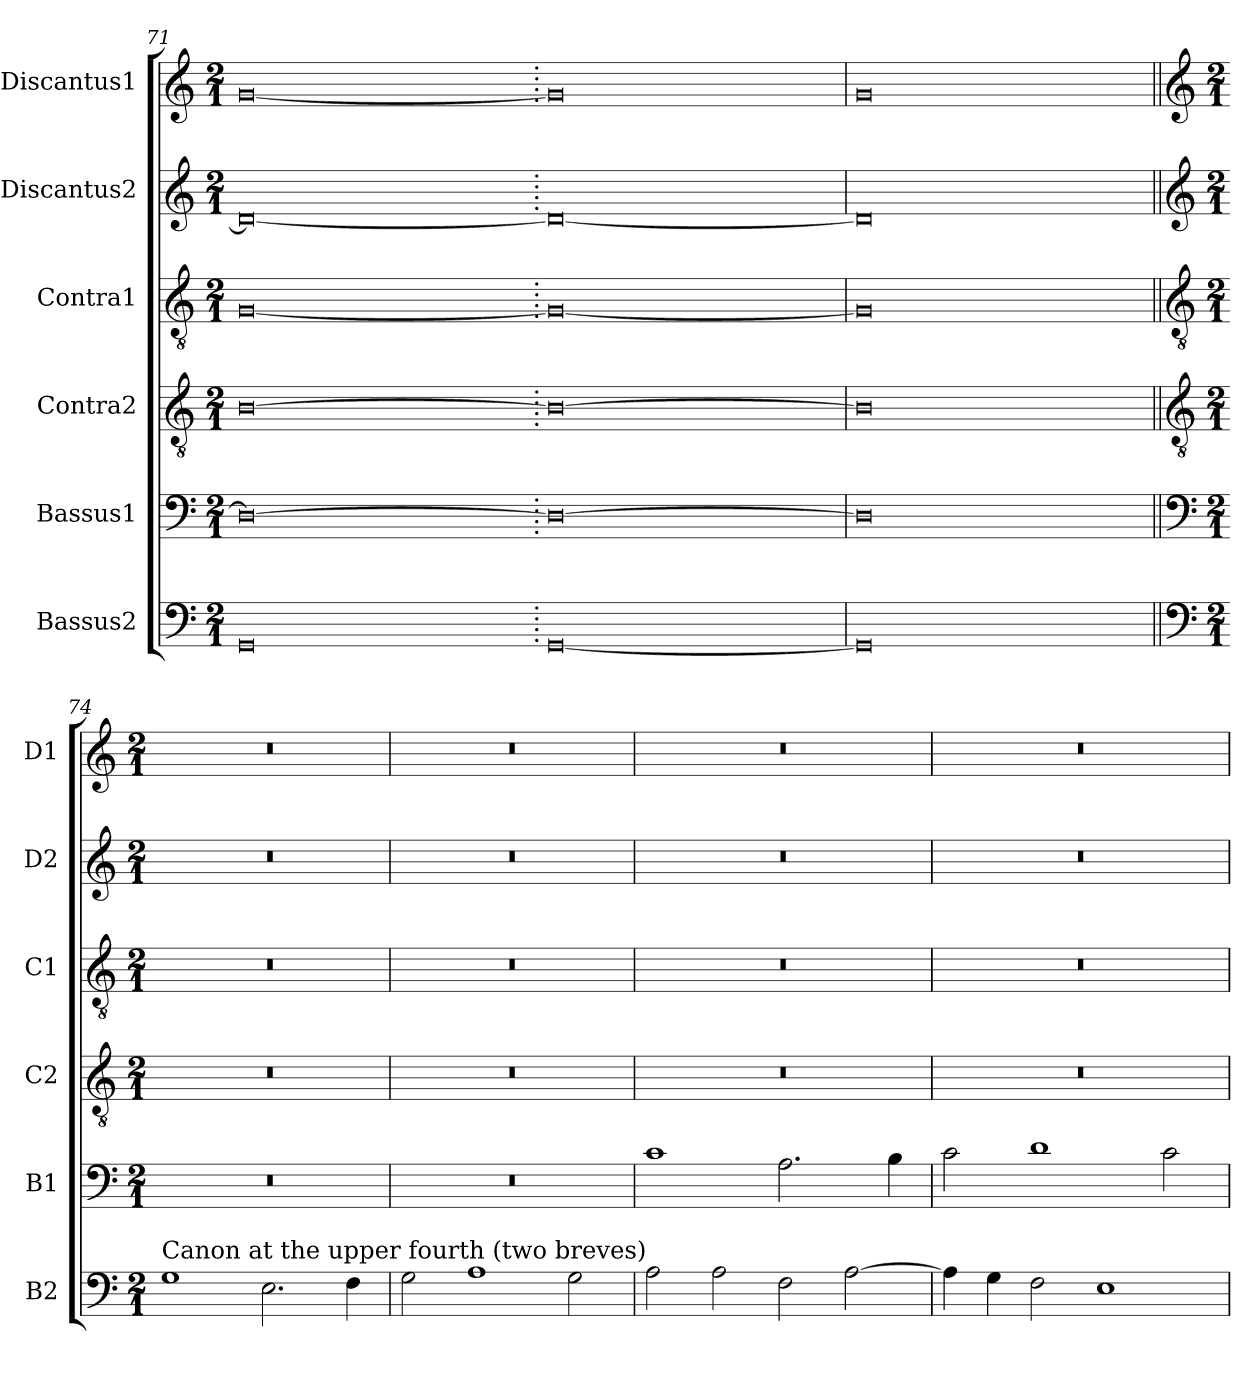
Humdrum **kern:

**kern	**kern	**kern	**kern	**kern	**kern
*part6	*part5	*part4	*part3	*part2	*part1
*staff6	*staff5	*staff4	*staff3	*staff2	*staff1
*I"Bassus2	*I"Bassus1	*I"Contra2	*I"Contra1	*I"Discantus2	*I"Discantus1
*I'B2	*I'B1	*I'C2	*I'C1	*I'D2	*I'D1
*clefF4	*clefF4	*clefGv2	*clefGv2	*clefG2	*clefG2
*k[]	*k[]	*k[]	*k[]	*k[]	*k[]
*M2/1	*M2/1	*M2/1	*M2/1	*M2/1	*M2/1
=71	=71	=71	=71	=71	=71
0GG	0D_	[0B	[0G	0d_	[0g
=72.	=72.	=72.	=72.	=72.	=72.
[0GG	0D_	0B_	0G_	0d_	0g]
=73	=73	=73	=73	=73	=73
0GG]	0D]	0B]	0G]	0d]	0g
!!LO:LB:g=z
=74||	=74||	=74||	=74||	=74||	=74||
*clefF4	*clefF4	*clefGv2	*clefGv2	*clefG2	*clefG2
*k[]	*k[]	*k[]	*k[]	*k[]	*k[]
*M2/1	*M2/1	*M2/1	*M2/1	*M2/1	*M2/1
!LO:TX:a:t=Canon at the upper fourth (two breves)	!	!	!	!	!
1G	0r	0r	0r	0r	0r
2.E\	.	.	.	.	.
4F\	.	.	.	.	.
=75	=75	=75	=75	=75	=75
2G\	0r	0r	0r	0r	0r
1A	.	.	.	.	.
2G\	.	.	.	.	.
=76	=76	=76	=76	=76	=76
2A\	1c	0r	0r	0r	0r
2A\	.	.	.	.	.
2F\	2.A\	.	.	.	.
[2A\	.	.	.	.	.
.	4B\	.	.	.	.
=77	=77	=77	=77	=77	=77
4A\]	2c\	0r	0r	0r	0r
4G\	.	.	.	.	.
2F\	1d	.	.	.	.
1E	.	.	.	.	.
.	2c\	.	.	.	.
=	=	=	=	=	=
*-	*-	*-	*-	*-	*-
